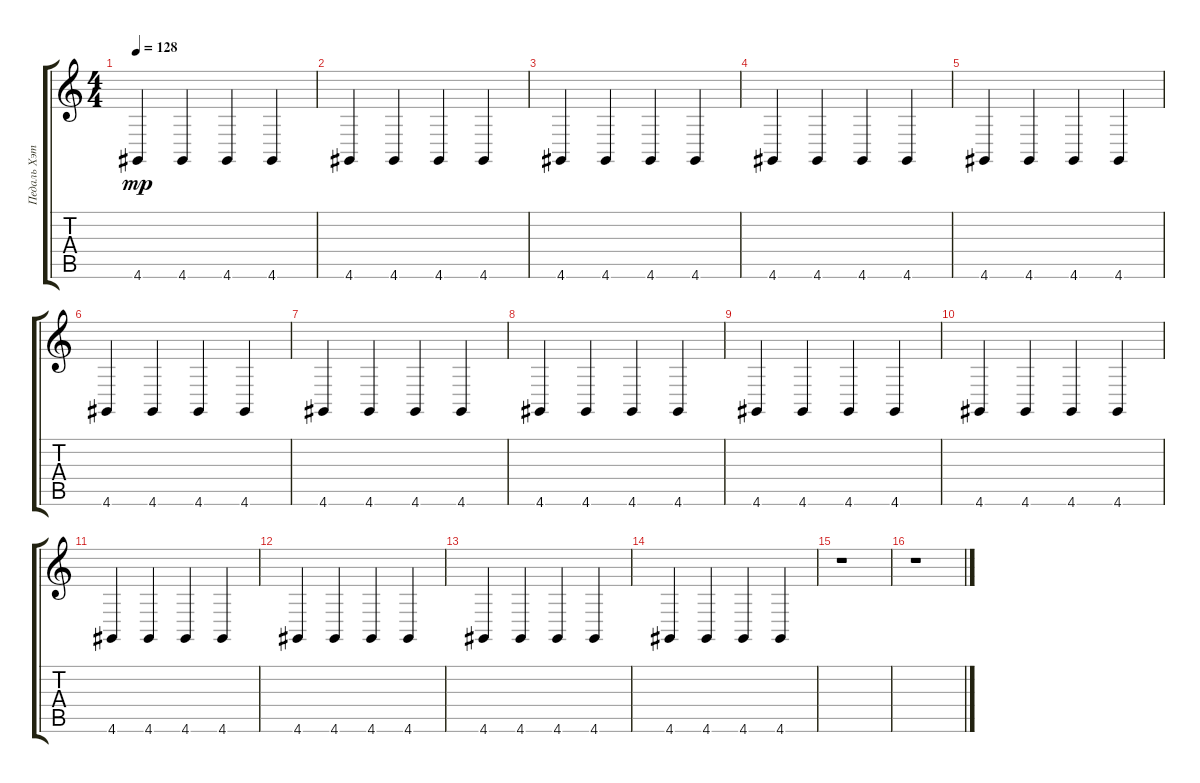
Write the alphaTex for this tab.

\track ("Педаль Хэт" "Педаль Хэт") {instrument acousticgrandpiano}
\staff {score tabs}
\tuning (E4 B3 G3 D3 A2 E2) {hide}
\ts (4 4)
\tempo 128
\clef g2
\ks c
4.6.4{dy mp} 4.6.4 4.6.4 4.6.4 |
4.6.4 4.6.4 4.6.4 4.6.4 |
4.6.4 4.6.4 4.6.4 4.6.4 |
4.6.4 4.6.4 4.6.4 4.6.4 |
4.6.4 4.6.4 4.6.4 4.6.4 |
4.6.4 4.6.4 4.6.4 4.6.4 |
4.6.4 4.6.4 4.6.4 4.6.4 |
4.6.4 4.6.4 4.6.4 4.6.4 |
4.6.4 4.6.4 4.6.4 4.6.4 |
4.6.4 4.6.4 4.6.4 4.6.4 |
4.6.4 4.6.4 4.6.4 4.6.4 |
4.6.4 4.6.4 4.6.4 4.6.4 |
4.6.4 4.6.4 4.6.4 4.6.4 |
4.6.4 4.6.4 4.6.4 4.6.4 |
r.1 |
r.1
